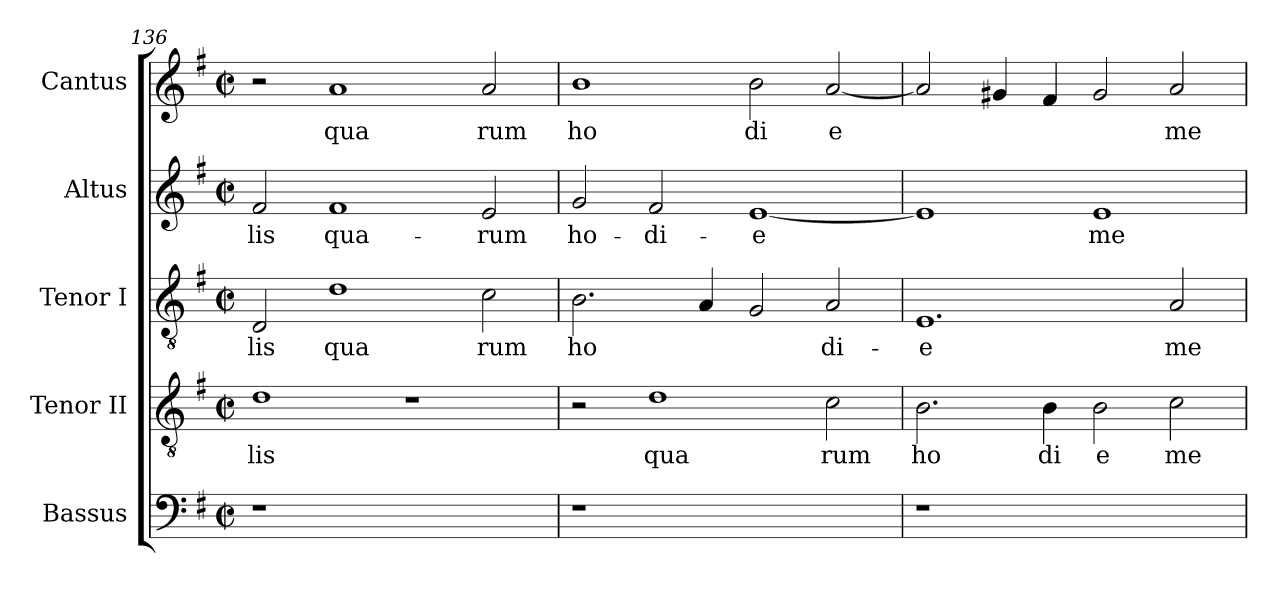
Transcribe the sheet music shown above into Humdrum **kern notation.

**kern	**kern	**text	**kern	**text	**kern	**text	**kern	**text
*part5	*part4	*part4	*part3	*part3	*part2	*part2	*part1	*part1
*staff5	*staff4	*staff4	*staff3	*staff3	*staff2	*staff2	*staff1	*staff1
*I"Bassus	*I"Tenor II	*	*I"Tenor I	*	*I"Altus	*	*I"Cantus	*
*I'B	*I'T II	*	*I'T I	*	*I'A	*	*I'C	*
*clefF4	*clefGv2	*	*clefGv2	*	*clefG2	*	*clefG2	*
*k[f#]	*k[f#]	*	*k[f#]	*	*k[f#]	*	*k[f#]	*
*G:	*G:	*	*G:	*	*G:	*	*G:	*
*M2/2	*M2/2	*	*M2/2	*	*M2/2	*	*M2/2	*
*met(c|)	*met(c|)	*	*met(c|)	*	*met(c|)	*	*met(c|)	*
=136	=136	=136	=136	=136	=136	=136	=136	=136
!	!	!LO:LY:b:cj	!	!LO:LY:b:cj	!	!LO:LY:b:cj	!	!
1r	1d	-lis	2D/	lis	2f#/	-lis	2r	.
!	!	!	!	!LO:LY:b:cj	!	!LO:LY:b:cj	!	!LO:LY:b:cj
.	.	.	1d	qua	1f#	qua-	1a	qua
1ryy	1r	.	.	.	.	.	.	.
!	!	!	!	!LO:LY:b:cj	!	!LO:LY:b:cj	!	!LO:LY:b:cj
.	.	.	2c\	rum	2e/	-rum	2a/	rum
!!LO:PB:g=z
=137	=137	=137	=137	=137	=137	=137	=137	=137
!	!	!	!	!LO:LY:b:cj	!	!LO:LY:b:cj	!	!LO:LY:b:cj
1r	2r	.	2.B\	ho-	2g/	ho-	1b	ho
!	!	!LO:LY:b:cj	!	!	!	!LO:LY:b:cj	!	!
.	1d	qua	.	.	2f#/	-di-	.	.
!	!	!	!	!LO:LY:b:cj	!	!	!	!
.	.	.	4A/	--	.	.	.	.
!	!	!	!	!LO:LY:b:cj	!	!LO:LY:b:cj	!	!LO:LY:b:cj
1ryy	.	.	2G/	--	[<1e	-e	2b\	di
!	!	!LO:LY:b:cj	!	!LO:LY:b:cj	!	!	!	!LO:LY:b:cj
.	2c\	rum	2A/	-di-	.	.	[<2a/	e
=138	=138	=138	=138	=138	=138	=138	=138	=138
!	!	!LO:LY:b:cj	!	!LO:LY:b:cj	!	!LO:LY:b:cj	!	!LO:LY:b:cj
1r	2.B\	ho	1.E	-e	1e]	.	2a/]	.
!	!	!	!	!	!	!	!	!LO:LY:b:cj
.	.	.	.	.	.	.	4g#X/	.
!	!	!LO:LY:b:cj	!	!	!	!	!	!LO:LY:b:cj
.	4B\	di	.	.	.	.	4f#/	.
!	!	!LO:LY:b:cj	!	!	!	!LO:LY:b:cj	!	!LO:LY:b:cj
1ryy	2B\	e	.	.	1e	me-	2g#/	.
!	!	!LO:LY:b:cj	!	!LO:LY:b:cj	!	!	!	!LO:LY:b:cj
.	2c\	me	2A/	me-	.	.	2a/	me
=	=	=	=	=	=	=	=	=
*-	*-	*-	*-	*-	*-	*-	*-	*-
